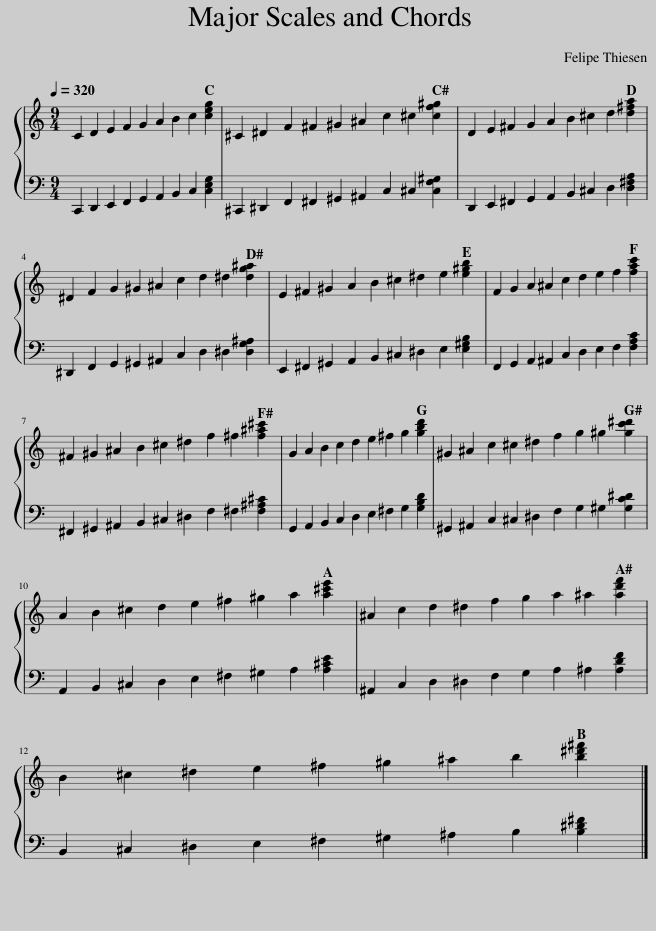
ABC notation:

X:1
%%score { 1 | 2 }
L:1/8
Q:1/4=320
M:9/4
I:linebreak $
K:C
V:1 treble
V:2 bass
V:1
 C2 D2 E2 F2 G2 A2 B2 c2 [ceg]2 | ^C2 ^D2 F2 ^F2 ^G2 ^A2 c2 ^c2 [cf^g]2 | D2 E2 ^F2 G2 A2 B2 ^c2 d2 [d^fa]2 |$ ^D2 F2 G2 ^G2 ^A2 c2 d2 ^d2 [dg^a]2 | E2 ^F2 ^G2 A2 B2 ^c2 ^d2 e2 [e^gb]2 | %5
 F2 G2 A2 ^A2 c2 d2 e2 f2 [fac']2 |$ ^F2 ^G2 ^A2 B2 ^c2 ^d2 f2 ^f2 [f^a^c']2 | G2 A2 B2 c2 d2 e2 ^f2 g2 [gbd']2 | ^G2 ^A2 c2 ^c2 ^d2 f2 g2 ^g2 [gc'^d']2 |$ A2 B2 ^c2 d2 e2 ^f2 ^g2 a2 [a^c'e']2 | %10
 ^A2 c2 d2 ^d2 f2 g2 a2 ^a2 [ad'f']2 |$ B2 ^c2 ^d2 e2 ^f2 ^g2 ^a2 b2 [b^d'^f']2 |] %12
V:2
 C,,2 D,,2 E,,2 F,,2 G,,2 A,,2 B,,2 C,2 [C,E,G,]2 | ^C,,2 ^D,,2 F,,2 ^F,,2 ^G,,2 ^A,,2 C,2 ^C,2 [C,F,^G,]2 | D,,2 E,,2 ^F,,2 G,,2 A,,2 B,,2 ^C,2 D,2 [D,^F,A,]2 |$ ^D,,2 F,,2 G,,2 ^G,,2 ^A,,2 C,2 D,2 ^D,2 [D,G,^A,]2 | E,,2 ^F,,2 ^G,,2 A,,2 B,,2 ^C,2 ^D,2 E,2 [E,^G,B,]2 | %5
 F,,2 G,,2 A,,2 ^A,,2 C,2 D,2 E,2 F,2 [F,A,C]2 |$ ^F,,2 ^G,,2 ^A,,2 B,,2 ^C,2 ^D,2 F,2 ^F,2 [F,^A,^C]2 | G,,2 A,,2 B,,2 C,2 D,2 E,2 ^F,2 G,2 [G,B,D]2 | ^G,,2 ^A,,2 C,2 ^C,2 ^D,2 F,2 G,2 ^G,2 [G,C^D]2 |$ A,,2 B,,2 ^C,2 D,2 E,2 ^F,2 ^G,2 A,2 [A,^CE]2 | %10
 ^A,,2 C,2 D,2 ^D,2 F,2 G,2 A,2 ^A,2 [A,DF]2 |$ B,,2 ^C,2 ^D,2 E,2 ^F,2 ^G,2 ^A,2 B,2 [B,^D^F]2 |] %12
